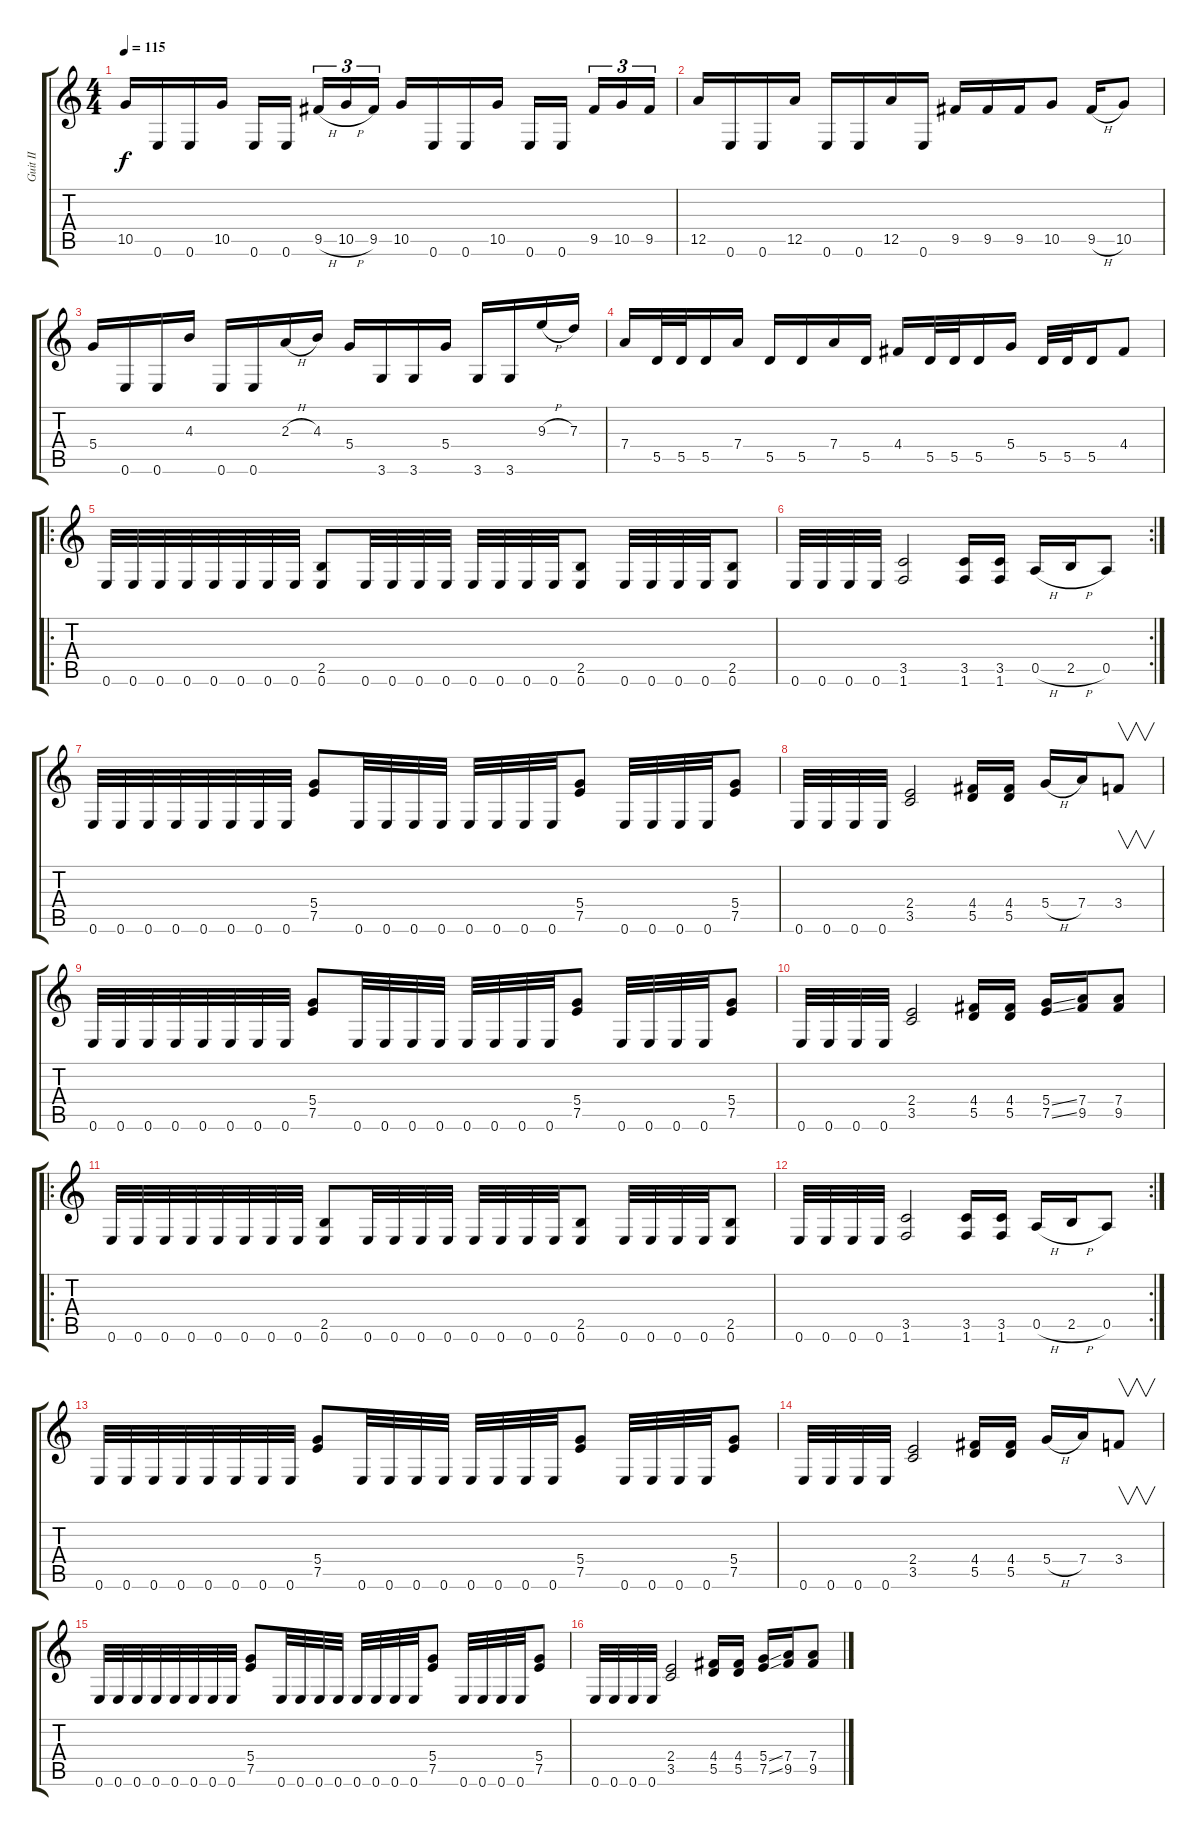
\track ("Guit II" "Guit II") {instrument distortionguitar}
\staff {score tabs}
\tuning (E4 B3 G3 D3 A2 E2) {hide}
\ts (4 4)
\tempo 115
\clef g2
\ks c
10.5.16{dy f} 0.6.16 0.6.16 10.5.16 0.6.16 0.6.16 9.5{h}.16{tu (3 2)} 10.5{h}.16{tu (3 2)} 9.5.16{tu (3 2)} 10.5.16 0.6.16 0.6.16 10.5.16 0.6.16 0.6.16 9.5.16{tu (3 2)} 10.5.16{tu (3 2)} 9.5.16{tu (3 2)} |
12.5.16 0.6.16 0.6.16 12.5.16 0.6.16 0.6.16 12.5.16 0.6.16 9.5.16 9.5.16 9.5.16 10.5.8 9.5{h}.16 10.5.8 |
5.4.16 0.6.16 0.6.16 4.3.16 0.6.16 0.6.16 2.3{h}.16 4.3.16 5.4.16 3.6.16 3.6.16 5.4.16 3.6.16 3.6.16 9.3{h}.16 7.3.16 |
7.4.16 5.5.32 5.5.32 5.5.16 7.4.16 5.5.16 5.5.16 7.4.16 5.5.16 4.4.16 5.5.32 5.5.32 5.5.16 5.4.16 5.5.32 5.5.32 5.5.16 4.4.8 |
\ro
0.6.32 0.6.32 0.6.32 0.6.32 0.6.32 0.6.32 0.6.32 0.6.32 (2.5 0.6).8 0.6.32 0.6.32 0.6.32 0.6.32 0.6.32 0.6.32 0.6.32 0.6.32 (2.5 0.6).8 0.6.32 0.6.32 0.6.32 0.6.32 (2.5 0.6).8 |
\rc 2
0.6.32 0.6.32 0.6.32 0.6.32 (3.5 1.6).2 (3.5 1.6).16 (3.5 1.6).16 0.5{h}.16 2.5{h}.16 0.5.8 |
0.6.32 0.6.32 0.6.32 0.6.32 0.6.32 0.6.32 0.6.32 0.6.32 (5.4 7.5).8 0.6.32 0.6.32 0.6.32 0.6.32 0.6.32 0.6.32 0.6.32 0.6.32 (5.4 7.5).8 0.6.32 0.6.32 0.6.32 0.6.32 (5.4 7.5).8 |
0.6.32 0.6.32 0.6.32 0.6.32 (2.4 3.5).2 (4.4 5.5).16 (4.4 5.5).16 5.4{h}.16 7.4.16 3.4.8{v} |
0.6.32 0.6.32 0.6.32 0.6.32 0.6.32 0.6.32 0.6.32 0.6.32 (5.4 7.5).8 0.6.32 0.6.32 0.6.32 0.6.32 0.6.32 0.6.32 0.6.32 0.6.32 (5.4 7.5).8 0.6.32 0.6.32 0.6.32 0.6.32 (5.4 7.5).8 |
0.6.32 0.6.32 0.6.32 0.6.32 (2.4 3.5).2 (4.4 5.5).16 (4.4 5.5).16 (5.4{ss} 7.5{ss}).16 (7.4 9.5).16 (7.4 9.5).8 |
\ro
0.6.32 0.6.32 0.6.32 0.6.32 0.6.32 0.6.32 0.6.32 0.6.32 (2.5 0.6).8 0.6.32 0.6.32 0.6.32 0.6.32 0.6.32 0.6.32 0.6.32 0.6.32 (2.5 0.6).8 0.6.32 0.6.32 0.6.32 0.6.32 (2.5 0.6).8 |
\rc 2
0.6.32 0.6.32 0.6.32 0.6.32 (3.5 1.6).2 (3.5 1.6).16 (3.5 1.6).16 0.5{h}.16 2.5{h}.16 0.5.8 |
0.6.32 0.6.32 0.6.32 0.6.32 0.6.32 0.6.32 0.6.32 0.6.32 (5.4 7.5).8 0.6.32 0.6.32 0.6.32 0.6.32 0.6.32 0.6.32 0.6.32 0.6.32 (5.4 7.5).8 0.6.32 0.6.32 0.6.32 0.6.32 (5.4 7.5).8 |
0.6.32 0.6.32 0.6.32 0.6.32 (2.4 3.5).2 (4.4 5.5).16 (4.4 5.5).16 5.4{h}.16 7.4.16 3.4.8{v} |
0.6.32 0.6.32 0.6.32 0.6.32 0.6.32 0.6.32 0.6.32 0.6.32 (5.4 7.5).8 0.6.32 0.6.32 0.6.32 0.6.32 0.6.32 0.6.32 0.6.32 0.6.32 (5.4 7.5).8 0.6.32 0.6.32 0.6.32 0.6.32 (5.4 7.5).8 |
0.6.32 0.6.32 0.6.32 0.6.32 (2.4 3.5).2 (4.4 5.5).16 (4.4 5.5).16 (5.4{ss} 7.5{ss}).16 (7.4 9.5).16 (7.4 9.5).8
